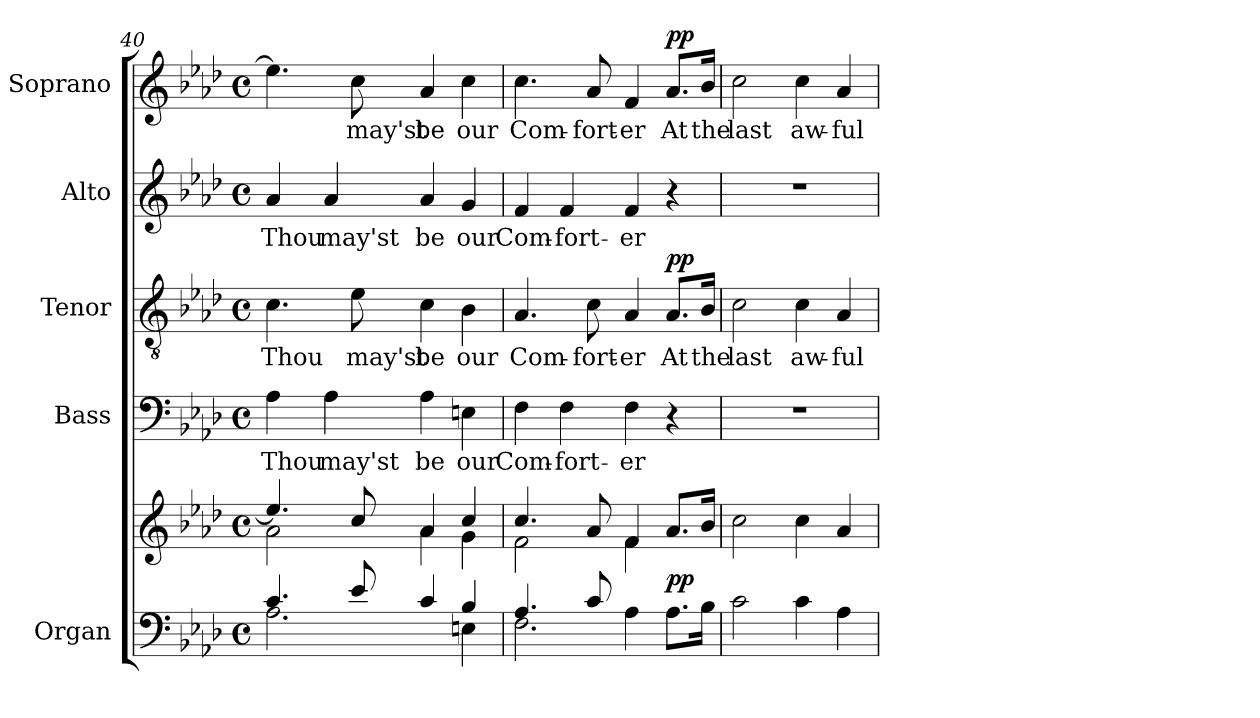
**kern	**kern	**dynam	**kern	**text	**kern	**text	**dynam	**kern	**text	**kern	**text	**dynam
*part5	*part5	*part5	*part4	*part4	*part3	*part3	*part3	*part2	*part2	*part1	*part1	*part1
*staff6	*staff5	*staff5/6	*staff4	*staff4	*staff3	*staff3	*staff3	*staff2	*staff2	*staff1	*staff1	*staff1
*I"Organ	*	*	*I"Bass	*	*I"Tenor	*	*	*I"Alto	*	*I"Soprano	*	*
*I'Org.	*	*	*I'B.	*	*I'T.	*	*	*I'A.	*	*I'S.	*	*
*clefF4	*clefG2	*	*clefF4	*	*clefGv2	*	*	*clefG2	*	*clefG2	*	*
*	*	*	*	*	*ITrd7c12	*	*	*	*	*	*	*
*k[b-e-a-d-]	*k[b-e-a-d-]	*	*k[b-e-a-d-]	*	*k[b-e-a-d-]	*	*	*k[b-e-a-d-]	*	*k[b-e-a-d-]	*	*
*A-:	*A-:	*	*A-:	*	*A-:	*	*	*A-:	*	*A-:	*	*
*M4/4	*M4/4	*	*M4/4	*	*M4/4	*	*	*M4/4	*	*M4/4	*	*
*met(c)	*met(c)	*	*met(c)	*	*met(c)	*	*	*met(c)	*	*met(c)	*	*
=40	=40	=40	=40	=40	=40	=40	=40	=40	=40	=40	=40	=40
*^	*^	*	*	*	*	*	*	*	*	*	*	*
!	!	!	!	!	!	!LO:LY:b:color=#000000	!	!	!	!	!	!	!	!
!	!	!	!	!	!	!	!	!LO:LY:b:color=#000000	!	!	!	!	!	!
!	!	!	!	!	!	!	!	!	!	!	!LO:LY:b:color=#000000	!	!	!
4.ci/	2.A-i\	4.ee-i/]	2a-i\	.	4A-i\	Thou	4.Ci\	Thou	.	4a-i/	Thou	4.ee-i\]	.	.
!	!	!	!	!	!	!LO:LY:b:color=#000000	!	!	!	!	!	!	!	!
!	!	!	!	!	!	!	!	!	!	!	!LO:LY:b:color=#000000	!	!	!
.	.	.	.	.	4A-i\	may'st	.	.	.	4a-i/	may'st	.	.	.
!	!	!	!	!	!	!	!	!LO:LY:b:color=#000000	!	!	!	!	!	!
!	!	!	!	!	!	!	!	!	!	!	!	!	!LO:LY:b:color=#000000	!
8e-i/	.	8cci/	.	.	.	.	8E-i\	may'st	.	.	.	8cci\	may'st	.
!	!	!	!	!	!	!LO:LY:b:color=#000000	!	!	!	!	!	!	!	!
!	!	!	!	!	!	!	!	!LO:LY:b:color=#000000	!	!	!	!	!	!
!	!	!	!	!	!	!	!	!	!	!	!LO:LY:b:color=#000000	!	!	!
!	!	!	!	!	!	!	!	!	!	!	!	!	!LO:LY:b:color=#000000	!
4ci/	.	4a-i/	4a-i\	.	4A-i\	be	4Ci\	be	.	4a-i/	be	4a-i/	be	.
!	!	!	!	!	!	!LO:LY:b:color=#000000	!	!	!	!	!	!	!	!
!	!	!	!	!	!	!	!	!LO:LY:b:color=#000000	!	!	!	!	!	!
!	!	!	!	!	!	!	!	!	!	!	!LO:LY:b:color=#000000	!	!	!
!	!	!	!	!	!	!	!	!	!	!	!	!	!LO:LY:b:color=#000000	!
4B-i/	4Eni\	4cci/	4gi\	.	4Eni\	our	4BB-i\	our	.	4gi/	our	4cci\	our	.
=41	=41	=41	=41	=41	=41	=41	=41	=41	=41	=41	=41	=41	=41	=41
!	!	!	!	!	!	!LO:LY:b:color=#000000	!	!	!	!	!	!	!	!
!	!	!	!	!	!	!	!	!LO:LY:b:color=#000000	!	!	!	!	!	!
!	!	!	!	!	!	!	!	!	!	!	!LO:LY:b:color=#000000	!	!	!
!	!	!	!	!	!	!	!	!	!	!	!	!	!LO:LY:b:color=#000000	!
4.A-i/	2.Fi\	4.cci/	2fi\	.	4Fi\	Com-	4.AA-i/	Com-	.	4fi/	Com-	4.cci\	Com-	.
!	!	!	!	!	!	!LO:LY:b:color=#000000	!	!	!	!	!	!	!	!
!	!	!	!	!	!	!	!	!	!	!	!LO:LY:b:color=#000000	!	!	!
.	.	.	.	.	4Fi\	-fort-	.	.	.	4fi/	-fort-	.	.	.
!	!	!	!	!	!	!	!	!LO:LY:b:color=#000000	!	!	!	!	!	!
!	!	!	!	!	!	!	!	!	!	!	!	!	!LO:LY:b:color=#000000	!
8ci/	.	8a-i/	.	.	.	.	8Ci\	-fort-	.	.	.	8a-i/	-fort-	.
!	!	!	!	!	!	!LO:LY:b:color=#000000	!	!	!	!	!	!	!	!
!	!	!	!	!	!	!	!	!LO:LY:b:color=#000000	!	!	!	!	!	!
!	!	!	!	!	!	!	!	!	!	!	!LO:LY:b:color=#000000	!	!	!
!	!	!	!	!	!	!	!	!	!	!	!	!	!LO:LY:b:color=#000000	!
4A-i\	.	4fi/	4fi\	.	4Fi\	-er	4AA-i/	-er	.	4fi/	-er	4fi/	-er	.
!	!	!	!	!	!	!	!	!LO:LY:b:color=#000000	!	!	!	!	!	!
!	!	!	!	!	!	!	!	!	!	!	!	!	!LO:LY:b:color=#000000	!
8.A-i\L	4ryy	8.a-i/L	4ryy	pp	4r	.	8.AA-i/L	At	pp	4r	.	8.a-i/L	At	pp
!	!	!	!	!	!	!	!	!LO:LY:b:color=#000000	!	!	!	!	!	!
!	!	!	!	!	!	!	!	!	!	!	!	!	!LO:LY:b:color=#000000	!
16B-i\Jk	.	16b-i/Jk	.	.	.	.	16BB-i/Jk	the	.	.	.	16b-i/Jk	the	.
*v	*v	*	*	*	*	*	*	*	*	*	*	*	*	*
*	*v	*v	*	*	*	*	*	*	*	*	*	*	*
=42	=42	=42	=42	=42	=42	=42	=42	=42	=42	=42	=42	=42
!	!	!	!	!	!	!LO:LY:b:color=#000000	!	!	!	!	!	!
!	!	!	!	!	!	!	!	!	!	!	!LO:LY:b:color=#000000	!
2ci\	2cci\	.	1r	.	2Ci\	last	.	1r	.	2cci\	last	.
!	!	!	!	!	!	!LO:LY:b:color=#000000	!	!	!	!	!	!
!	!	!	!	!	!	!	!	!	!	!	!LO:LY:b:color=#000000	!
4ci\	4cci\	.	.	.	4Ci\	aw-	.	.	.	4cci\	aw-	.
!	!	!	!	!	!	!LO:LY:b:color=#000000	!	!	!	!	!	!
!	!	!	!	!	!	!	!	!	!	!	!LO:LY:b:color=#000000	!
4A-i\	4a-i/	.	.	.	4AA-i/	-ful	.	.	.	4a-i/	-ful	.
=	=	=	=	=	=	=	=	=	=	=	=	=
*-	*-	*-	*-	*-	*-	*-	*-	*-	*-	*-	*-	*-
